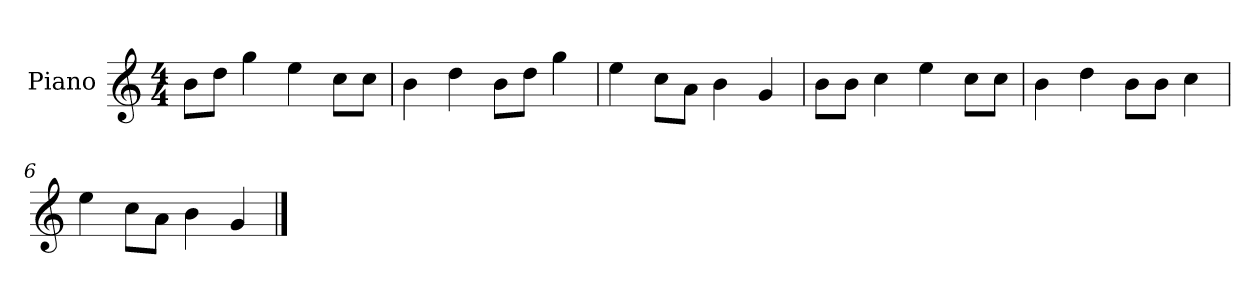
**kern
*part1
*staff1
*I"Piano
*I'P-no
*clefG2
*k[]
*M4/4
*MM90
=1
8b\L
8dd\J
4gg\
4ee\
8cc\L
8cc\J
=2
4b\
4dd\
8b\L
8dd\J
4gg\
=3
4ee\
8cc\L
8a\J
4b\
4g/
=4
8b\L
8b\J
4cc\
4ee\
8cc\L
8cc\J
=5
4b\
4dd\
8b\L
8b\J
4cc\
=6
4ee\
8cc\L
8a\J
4b\
4g/
==
*-
